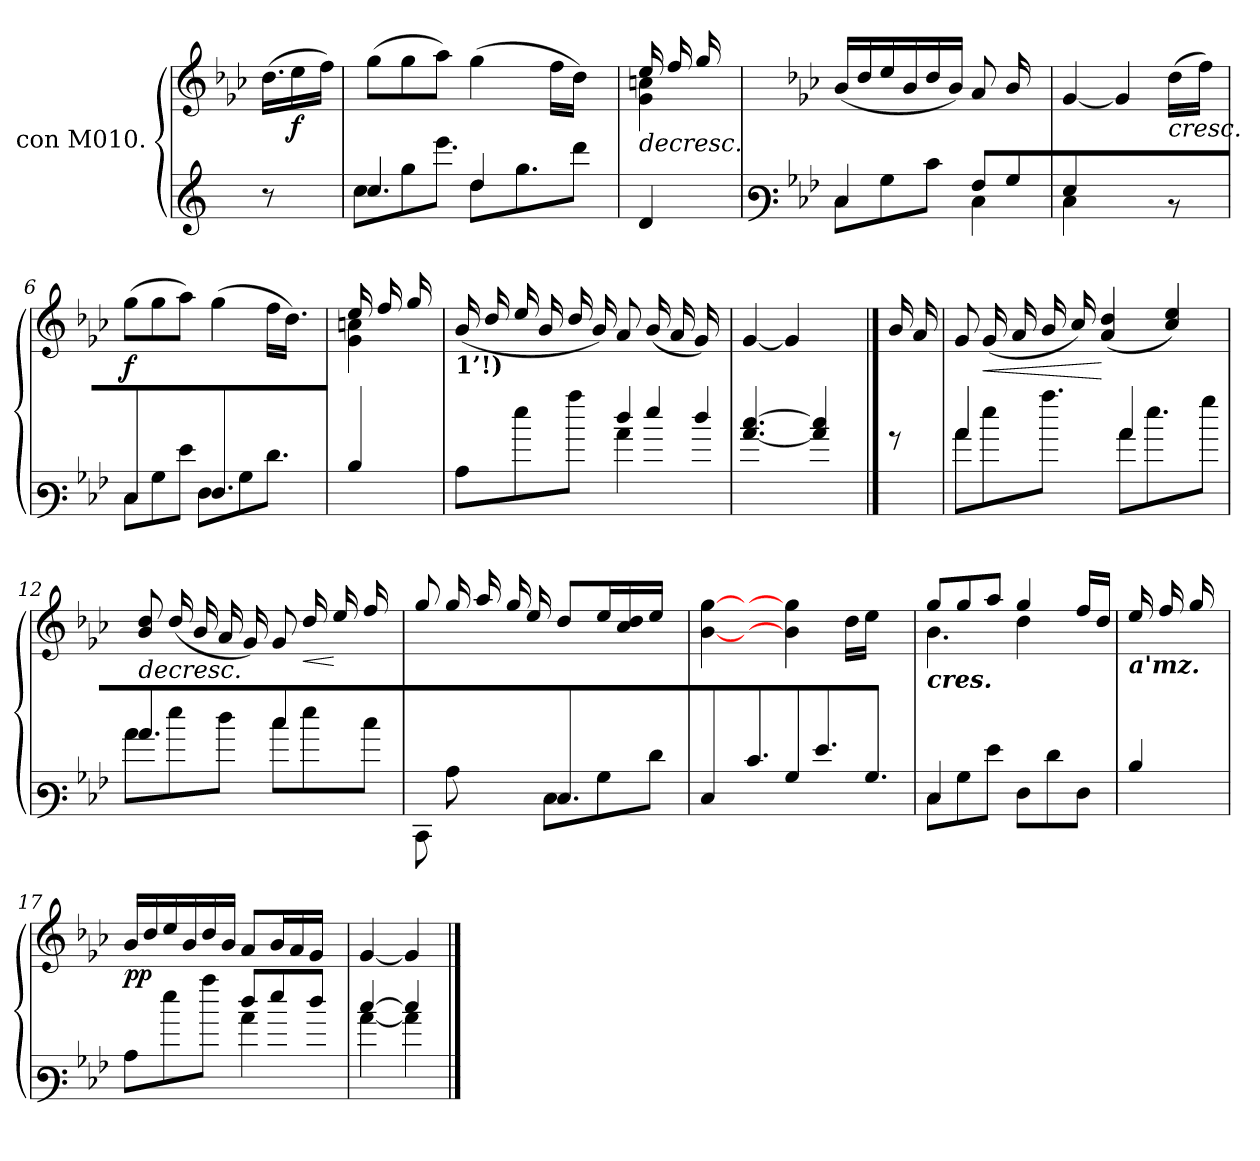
**kern	**kern	**dynam
*part1	*part1	*part1
*staff2	*staff1	*staff1/2
*I"con M010.	*	*
*	*clefG3	*
*	*k[b-e-a-]	*
=1	=1	=1
8r	(>16.b-\LL	.
!	!	!LO:DY:b
.	16cc\	f
16.ryy	.	.
.	16dd\JJ)	.
=2	=2	=2
*^	*	*
*	*^	*	*
4.cc/	4.ryy	8cc\L	(>8ee-\L	.
.	.	8gg\	8ee-\	.
.	.	8.eee\J	8ff\J)	.
4dd/	8dd\L	.	(>4ee-\	.
.	.	4.ryy	.	.
.	8.gg\	.	.	.
8.ryy	.	.	16dd\LL	.
.	8ddd\J	.	16b-\JJ)	.
.	.	.	16ryy	.
*v	*v	*v	*	*
=3	=3	=3
*	*^	*
!	!	!	!LO:HP:b
4d/	16cc/LL	4e-\ 4an\	>
.	16dd/	.	.
.	16ee-/	.	.
.	16ryy	.	.
*	*v	*v	*
!!LO:LB:g=z
=4	=4	=4
*clefF3	*	*
*k[b-e-a-]	*k[b-e-a-]	*
*^	*	*
4E-/	8E-\L	(<16g/LL	.
.	.	16b-/	.
.	8B-\	16cc/	.
.	.	16g/	.
8ryy	8e-\J	16b-/	.
.	.	16g/JJ)	.
8A-/L	4E-\	8f/L	.
8B-/	.	16g/L	.
.	.	16ryy	.
=5	=5	=5	=5
4G/	4E-\	[<4e-/	.
4ryy	4.ryy	4e-/]	.
!	!	!	!LO:HP:b
8rD	.	(>16b-\LL	<
.	.	16dd\JJ)	]
=6	=6	=6	=6
!	!	!	!LO:DY:b
4E-/	8E-\L	(>8ee-\L	f
.	8B-\	8ee-\	.
8ryy	8g\J	8ff\J)	.
4.F/	8F\L	(>4ee-\	.
.	8B-\	.	.
.	8.f\J	16dd\LL	.
.	.	16.b-\JJ)	.
16ryy	.	.	.
.	.	32ryy	.
*v	*v	*	*
!!LO:LB:g=z
=7	=7	=7
*	*^	*
4d/	16cc/LL	4e-\ 4an\	.
.	16dd/	.	.
.	16ee-/	.	.
.	16ryy	.	.
*	*v	*v	*
=8	=8	=8
*^	*	*
!	!	!LO:TX:b:B:t=1’!)	!
4.ryy	8c\L	(<16g/LL	.
.	.	16b-/	.
.	8gg\	16cc/	.
.	.	16g/	.
.	8ccc\J	16b-/	.
.	.	16g/JJ)	.
8ff/L	4cc\	8f/L	.
8gg/	.	(<16g/L	.
.	.	16f/	.
8ff/J	8ryy	16e-/JJ)	.
.	.	16ryy	.
*v	*v	*	*
=9	=9	=9
[<4.cc\ [>4.ee-\	[<4e-/	.
.	4e-/]	.
4cc\] 4ee-\]	.	.
.	8ryy	.
!!LO:LB:g=z
==10	==10	==10
8rb	16g/LL	.
.	16f/JJ	.
=11	=11	=11
*^	*	*
4cc/	8cc\L	8e-/L	.
!	!	!	!LO:HP:b
.	8gg\	(<16e-/L	<
.	.	16f/	.
8.ryy	8.ccc\J	16g/	.
.	.	16a-/JJ)	.
.	.	(<4f/ 4b-/	[
4cc/	8cc\L	.	.
.	8.gg\	.	.
.	.	4a-/ 4cc/)	.
8.ryy	.	.	.
.	8bb-\J	.	.
=12	=12	=12	=12
!	!	!	!LO:HP:b
4.cc/	8cc\L	8g/ 8b-/L	>
.	8gg\	(<16b-/L	.
.	.	16g/	.
.	8ff\J	16f/	.
.	.	16e-/JJ)	.
4ee-/	8ee-\L	8e-/L	[
!	!	!	!LO:HP:b
.	8gg\	16b-/L	<
.	.	16cc/	[
8ryy	8ee-\J	16dd/JJ	]
.	.	16ryy	.
!!LO:LB:g=z
=13	=13	=13	=13
*	*^	*^	*
4.ryy	4.ryy	8EE-\L	8ee-/L	4ryy	.
.	.	8c\	16ee-/L	.	.
.	.	.	16ff/	.	.
.	.	2ryy	16ee-/	8a-\J	.
.	.	.	16cc/JJ	.	.
4.E-/	8E-\L	.	8b-/L	16ryy	.
.	.	.	.	4ryy	.
.	8B-\	.	16cc/L	.	.
.	.	.	16a-/ 16b-/	.	.
.	8f\J	.	16cc/JJ	.	.
.	.	.	16ryy	16ryy	.
*v	*v	*v	*	*	*
*	*v	*v	*
=14	=14	=14
4E-\	[<4g\ [>4ee-\	.
8.e-\	8.ryy	.
8B-\	4g\] 4ee-\]	.
8.g\	.	.
.	16b-\LL	.
8.B-\J	16cc\JJ	.
.	8ryy	.
=15	=15	=15
*^	*^	*
!	!	!LO:TX:b:Bi:t=cres.	!	!
4E-/	8E-\L	8ee-/L	4.g\	.
.	8B-\	8ee-/	.	.
2ryy	8g\J	8ff/J	.	.
.	8F\L	4ee-/	4b-\	.
.	8f\	.	.	.
.	8F\J	16dd/LL	8ryy	.
.	.	16b-/JJ	.	.
*v	*v	*	*	*
*	*v	*v	*
!!LO:LB:g=z
=16	=16	=16
!	!LO:TX:b:Bi:t=a'mz.	!
4d/	16cc/LL	.
.	16dd/	.
.	16ee-/	.
.	16ryy	.
=17	=17	=17
*^	*	*
!	!	!	!LO:DY:b
!	!	!	!LO:DY:n=1:b
4.ryy	8c\L	16g/LL	p p
.	.	16b-/	.
.	8gg\	16cc/	.
.	.	16g/	.
.	8ccc\J	16b-/	.
.	.	16g/JJ	.
8ff/L	4cc\	8f/L	.
8gg/	.	16g/L	.
.	.	16f/	.
8ff/J	8ryy	16e-/JJ	.
.	.	16ryy	.
=18	=18	=18	=18
[>4ee-/	[<4cc\	[<4e-/	.
4ee-/]	4cc\]	4e-/]	.
*v	*v	*	*
==	==	==
*-	*-	*-
